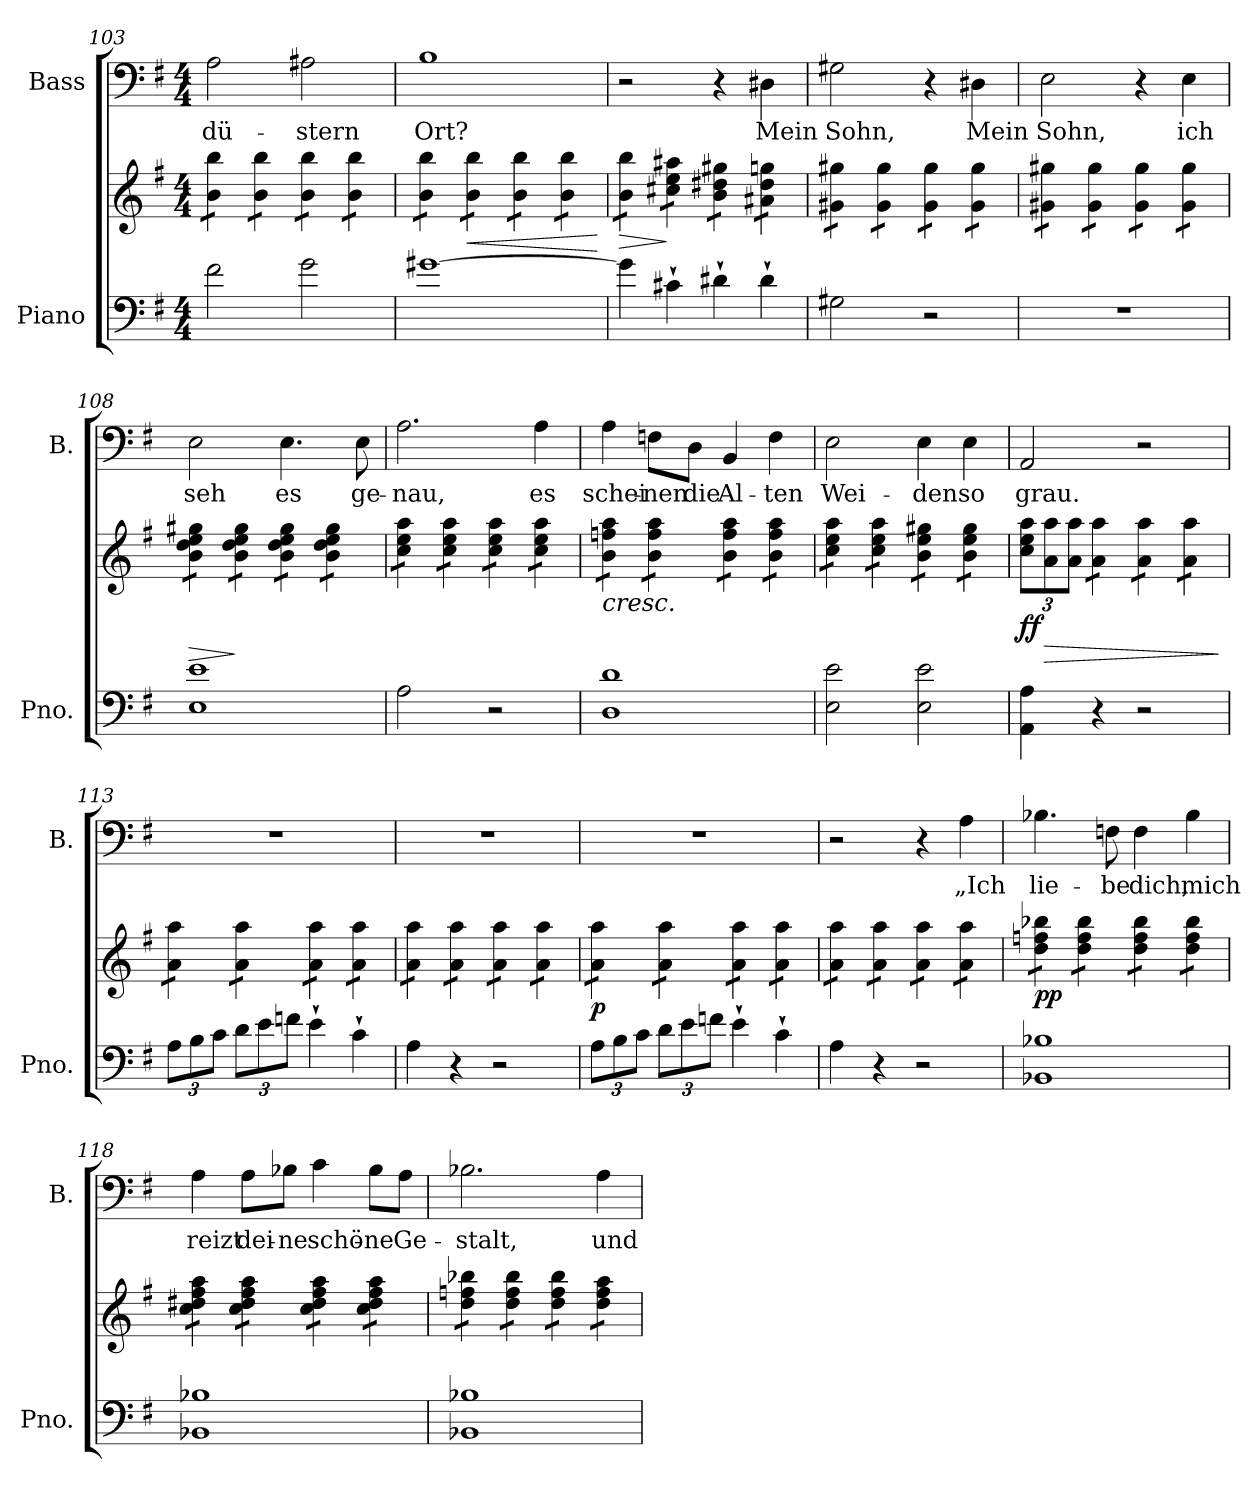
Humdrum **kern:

**kern	**kern	**dynam	**kern	**text
*part2	*part2	*part2	*part1	*part1
*staff3	*staff2	*staff2/3	*staff1	*staff1
*I"Piano	*	*	*I"Bass	*
*I'Pno.	*	*	*I'B.	*
*clefF4	*clefG2	*	*clefF4	*
*k[f#]	*k[f#]	*	*k[f#]	*
*M4/4	*M4/4	*	*M4/4	*
=103	=103	=103	=103	=103
!	!LO:TX:b:i:t=decresc.	!	!	!
!	!	!	!	!LO:LY:b
*	*tremolo	*	*	*
2f#\	12b\ 12bb\L	.	2A\	dü-
.	12b\ 12bb\	.	.	.
.	12b\ 12bb\J	.	.	.
.	12b\ 12bb\L	.	.	.
.	12b\ 12bb\	.	.	.
.	12b\ 12bb\J	.	.	.
!	!	!	!	!LO:LY:b
2g\	12b\ 12bb\L	.	2A#X\	-stern
.	12b\ 12bb\	.	.	.
.	12b\ 12bb\J	.	.	.
.	12b\ 12bb\L	.	.	.
.	12b\ 12bb\	.	.	.
.	12b\ 12bb\J	.	.	.
=104	=104	=104	=104	=104
!	!	!	!	!LO:LY:b
[1g#X	12b\ 12bb\L	.	1B	Ort?
.	12b\ 12bb\	.	.	.
.	12b\ 12bb\J	.	.	.
!	!	!LO:HP:b	!	!
.	12b\ 12bb\L	<	.	.
.	12b\ 12bb\	.	.	.
.	12b\ 12bb\J	.	.	.
.	12b\ 12bb\L	.	.	.
.	12b\ 12bb\	.	.	.
.	12b\ 12bb\J	.	.	.
.	12b\ 12bb\L	.	.	.
.	12b\ 12bb\	.	.	.
.	12b\ 12bb\J	.	.	.
.	.	[	.	.
=105	=105	=105	=105	=105
!	!	!LO:HP:b	!	!
4g#\]	12b\ 12bb\L	>	2r	.
.	12b\ 12bb\	.	.	.
.	12b\ 12bb\J	.	.	.
4c#X`\	12cc#X\ 12ee\ 12aa#X\L	]	.	.
.	12cc#X\ 12ee\ 12aa#X\	.	.	.
.	12cc#X\ 12ee\ 12aa#X\J	.	.	.
4d#X`\	12b\ 12dd#X\ 12gg#X\L	.	4r	.
.	12b\ 12dd#X\ 12gg#X\	.	.	.
.	12b\ 12dd#X\ 12gg#X\J	.	.	.
!	!	!	!	!LO:LY:b
4d#`\	12a#X\ 12dd#\ 12ggn\L	.	4D#X\	Mein
.	12a#X\ 12dd#\ 12ggn\	.	.	.
.	12a#X\ 12dd#\ 12ggn\J	.	.	.
=106	=106	=106	=106	=106
!	!	!	!	!LO:LY:b
2G#X\	12g#X\ 12gg#X\L	.	2G#X\	Sohn,
.	12g#X\ 12gg#X\	.	.	.
.	12g#X\ 12gg#X\J	.	.	.
.	12g#\ 12gg#\L	.	.	.
.	12g#\ 12gg#\	.	.	.
.	12g#\ 12gg#\J	.	.	.
2r	12g#\ 12gg#\L	.	4r	.
.	12g#\ 12gg#\	.	.	.
.	12g#\ 12gg#\J	.	.	.
!	!	!	!	!LO:LY:b
.	12g#\ 12gg#\L	.	4D#X\	Mein
.	12g#\ 12gg#\	.	.	.
.	12g#\ 12gg#\J	.	.	.
!!LO:PB:g=z
=107	=107	=107	=107	=107
!	!	!	!	!LO:LY:b
1r	12g#X\ 12gg#X\L	.	2E\	Sohn,
.	12g#X\ 12gg#X\	.	.	.
.	12g#X\ 12gg#X\J	.	.	.
.	12g#\ 12gg#\L	.	.	.
.	12g#\ 12gg#\	.	.	.
.	12g#\ 12gg#\J	.	.	.
.	12g#\ 12gg#\L	.	4r	.
.	12g#\ 12gg#\	.	.	.
.	12g#\ 12gg#\J	.	.	.
!	!	!	!	!LO:LY:b
.	12g#\ 12gg#\L	.	4E\	ich
.	12g#\ 12gg#\	.	.	.
.	12g#\ 12gg#\J	.	.	.
=108	=108	=108	=108	=108
!	!	!LO:HP:b	!	!LO:LY:b
1E 1e	12b\ 12dd\ 12ee\ 12gg#X\L	>	2E\	seh
.	12b\ 12dd\ 12ee\ 12gg#X\	.	.	.
.	12b\ 12dd\ 12ee\ 12gg#X\J	.	.	.
.	12b\ 12dd\ 12ee\ 12gg#\L	]	.	.
.	12b\ 12dd\ 12ee\ 12gg#\	.	.	.
.	12b\ 12dd\ 12ee\ 12gg#\J	.	.	.
!	!	!	!	!LO:LY:b
.	12b\ 12dd\ 12ee\ 12gg#\L	.	4.E\	es
.	12b\ 12dd\ 12ee\ 12gg#\	.	.	.
.	12b\ 12dd\ 12ee\ 12gg#\J	.	.	.
.	12b\ 12dd\ 12ee\ 12gg#\L	.	.	.
.	12b\ 12dd\ 12ee\ 12gg#\	.	.	.
!	!	!	!	!LO:LY:b
.	.	.	8E\	ge-
.	12b\ 12dd\ 12ee\ 12gg#\J	.	.	.
=109	=109	=109	=109	=109
!	!	!	!	!LO:LY:b
2A\	12cc\ 12ee\ 12aa\L	.	2.A\	-nau,
.	12cc\ 12ee\ 12aa\	.	.	.
.	12cc\ 12ee\ 12aa\J	.	.	.
.	12cc\ 12ee\ 12aa\L	.	.	.
.	12cc\ 12ee\ 12aa\	.	.	.
.	12cc\ 12ee\ 12aa\J	.	.	.
2r	12cc\ 12ee\ 12aa\L	.	.	.
.	12cc\ 12ee\ 12aa\	.	.	.
.	12cc\ 12ee\ 12aa\J	.	.	.
!	!	!	!	!LO:LY:b
.	12cc\ 12ee\ 12aa\L	.	4A\	es
.	12cc\ 12ee\ 12aa\	.	.	.
.	12cc\ 12ee\ 12aa\J	.	.	.
=110	=110	=110	=110	=110
!	!LO:TX:b:i:t=cresc.	!	!	!
!	!	!	!	!LO:LY:b
1D 1d	12b\ 12ffn\ 12aa\L	.	4A\	schei-
.	12b\ 12ffn\ 12aa\	.	.	.
.	12b\ 12ffn\ 12aa\J	.	.	.
!	!	!	!	!LO:LY:b
.	12b\ 12ff\ 12aa\L	.	8Fn\L	-nen
.	12b\ 12ff\ 12aa\	.	.	.
!	!	!	!	!LO:LY:b
.	.	.	8D\J	die
.	12b\ 12ff\ 12aa\J	.	.	.
!	!	!	!	!LO:LY:b
.	12b\ 12ff\ 12aa\L	.	4BB/	Al-
.	12b\ 12ff\ 12aa\	.	.	.
.	12b\ 12ff\ 12aa\J	.	.	.
!	!	!	!	!LO:LY:b
.	12b\ 12ff\ 12aa\L	.	4F\	-ten
.	12b\ 12ff\ 12aa\	.	.	.
.	12b\ 12ff\ 12aa\J	.	.	.
=111	=111	=111	=111	=111
!	!	!	!	!LO:LY:b
2E\ 2e\	12cc\ 12ee\ 12aa\L	.	2E\	Wei-
.	12cc\ 12ee\ 12aa\	.	.	.
.	12cc\ 12ee\ 12aa\J	.	.	.
.	12cc\ 12ee\ 12aa\L	.	.	.
.	12cc\ 12ee\ 12aa\	.	.	.
.	12cc\ 12ee\ 12aa\J	.	.	.
!	!	!	!	!LO:LY:b
2E\ 2e\	12b\ 12ee\ 12gg#X\L	.	4E\	-den
.	12b\ 12ee\ 12gg#X\	.	.	.
.	12b\ 12ee\ 12gg#X\J	.	.	.
!	!	!	!	!LO:LY:b
.	12b\ 12ee\ 12gg#\L	.	4E\	so
.	12b\ 12ee\ 12gg#\	.	.	.
.	12b\ 12ee\ 12gg#\J	.	.	.
*	*Xtremolo	*	*	*
!!LO:LB:g=z
=112	=112	=112	=112	=112
*	*Xbrackettup	*	*	*
!	!	!LO:DY:b	!	!LO:LY:b
4AA\ 4A\	12cc\ 12ee\ 12aa\L	ff	2AA/	grau.
!	!	!LO:HP:b	!	!
.	12a\ 12aa\	>	.	.
.	12a\ 12aa\J	.	.	.
*	*tremolo	*	*	*
4r	12a\ 12aa\L	.	.	.
.	12a\ 12aa\	.	.	.
.	12a\ 12aa\J	.	.	.
2r	12a\ 12aa\L	.	2r	.
.	12a\ 12aa\	.	.	.
.	12a\ 12aa\J	.	.	.
.	12a\ 12aa\L	.	.	.
.	12a\ 12aa\	.	.	.
.	12a\ 12aa\J	.	.	.
.	.	]	.	.
=113	=113	=113	=113	=113
*Xbrackettup	*brackettup	*	*	*
12A\L	12a\ 12aa\L	.	1r	.
12B\	12a\ 12aa\	.	.	.
12c\J	12a\ 12aa\J	.	.	.
12d\L	12a\ 12aa\L	.	.	.
12e\	12a\ 12aa\	.	.	.
12fn\J	12a\ 12aa\J	.	.	.
4e`\	12a\ 12aa\L	.	.	.
.	12a\ 12aa\	.	.	.
.	12a\ 12aa\J	.	.	.
4c`\	12a\ 12aa\L	.	.	.
.	12a\ 12aa\	.	.	.
.	12a\ 12aa\J	.	.	.
=114	=114	=114	=114	=114
4A\	12a\ 12aa\L	.	1r	.
.	12a\ 12aa\	.	.	.
.	12a\ 12aa\J	.	.	.
4r	12a\ 12aa\L	.	.	.
.	12a\ 12aa\	.	.	.
.	12a\ 12aa\J	.	.	.
2r	12a\ 12aa\L	.	.	.
.	12a\ 12aa\	.	.	.
.	12a\ 12aa\J	.	.	.
.	12a\ 12aa\L	.	.	.
.	12a\ 12aa\	.	.	.
.	12a\ 12aa\J	.	.	.
=115	=115	=115	=115	=115
!	!	!LO:DY:b	!	!
12A\L	12a\ 12aa\L	p	1r	.
12B\	12a\ 12aa\	.	.	.
12c\J	12a\ 12aa\J	.	.	.
12d\L	12a\ 12aa\L	.	.	.
12e\	12a\ 12aa\	.	.	.
12fn\J	12a\ 12aa\J	.	.	.
4e`\	12a\ 12aa\L	.	.	.
.	12a\ 12aa\	.	.	.
.	12a\ 12aa\J	.	.	.
4c`\	12a\ 12aa\L	.	.	.
.	12a\ 12aa\	.	.	.
.	12a\ 12aa\J	.	.	.
!!LO:LB:g=z
=116	=116	=116	=116	=116
4A\	12a\ 12aa\L	.	2r	.
.	12a\ 12aa\	.	.	.
.	12a\ 12aa\J	.	.	.
4r	12a\ 12aa\L	.	.	.
.	12a\ 12aa\	.	.	.
.	12a\ 12aa\J	.	.	.
2r	12a\ 12aa\L	.	4r	.
.	12a\ 12aa\	.	.	.
.	12a\ 12aa\J	.	.	.
!	!	!	!	!LO:LY:b
.	12a\ 12aa\L	.	4A\	„Ich
.	12a\ 12aa\	.	.	.
.	12a\ 12aa\J	.	.	.
=117	=117	=117	=117	=117
!	!	!LO:DY:b	!	!LO:LY:b
1BB-X 1B-X	12dd\ 12ffn\ 12bb-X\L	pp	4.B-X\	lie-
.	12dd\ 12ffn\ 12bb-X\	.	.	.
.	12dd\ 12ffn\ 12bb-X\J	.	.	.
.	12dd\ 12ff\ 12bb-\L	.	.	.
.	12dd\ 12ff\ 12bb-\	.	.	.
!	!	!	!	!LO:LY:b
.	.	.	8Fn\	-be
.	12dd\ 12ff\ 12bb-\J	.	.	.
!	!	!	!	!LO:LY:b
.	12dd\ 12ff\ 12bb-\L	.	4F\	dich,
.	12dd\ 12ff\ 12bb-\	.	.	.
.	12dd\ 12ff\ 12bb-\J	.	.	.
!	!	!	!	!LO:LY:b
.	12dd\ 12ff\ 12bb-\L	.	4B-\	mich
.	12dd\ 12ff\ 12bb-\	.	.	.
.	12dd\ 12ff\ 12bb-\J	.	.	.
=118	=118	=118	=118	=118
!	!	!	!	!LO:LY:b
1BB-X 1B-X	12cc\ 12dd#X\ 12ff#\ 12aa\L	.	4A\	reizt
.	12cc\ 12dd#X\ 12ff#\ 12aa\	.	.	.
.	12cc\ 12dd#X\ 12ff#\ 12aa\J	.	.	.
!	!	!	!	!LO:LY:b
.	12cc\ 12dd#\ 12ff#\ 12aa\L	.	8A\L	dei-
.	12cc\ 12dd#\ 12ff#\ 12aa\	.	.	.
!	!	!	!	!LO:LY:b
.	.	.	8B-X\J	-ne
.	12cc\ 12dd#\ 12ff#\ 12aa\J	.	.	.
!	!	!	!	!LO:LY:b
.	12cc\ 12dd#\ 12ff#\ 12aa\L	.	4c\	schö-
.	12cc\ 12dd#\ 12ff#\ 12aa\	.	.	.
.	12cc\ 12dd#\ 12ff#\ 12aa\J	.	.	.
!	!	!	!	!LO:LY:b
.	12cc\ 12dd#\ 12ff#\ 12aa\L	.	8B-\L	-ne
.	12cc\ 12dd#\ 12ff#\ 12aa\	.	.	.
!	!	!	!	!LO:LY:b
.	.	.	8A\J	Ge-
.	12cc\ 12dd#\ 12ff#\ 12aa\J	.	.	.
=119	=119	=119	=119	=119
!	!	!	!	!LO:LY:b
1BB-X 1B-X	12dd\ 12ffn\ 12bb-X\L	.	2.B-X\	-stalt,
.	12dd\ 12ffn\ 12bb-X\	.	.	.
.	12dd\ 12ffn\ 12bb-X\J	.	.	.
.	12dd\ 12ff\ 12bb-\L	.	.	.
.	12dd\ 12ff\ 12bb-\	.	.	.
.	12dd\ 12ff\ 12bb-\J	.	.	.
.	12dd\ 12ff\ 12bb-\L	.	.	.
.	12dd\ 12ff\ 12bb-\	.	.	.
.	12dd\ 12ff\ 12bb-\J	.	.	.
!	!	!	!	!LO:LY:b
.	12dd\ 12ff\ 12aa\L	.	4A\	und
.	12dd\ 12ff\ 12aa\	.	.	.
.	12dd\ 12ff\ 12aa\J	.	.	.
*	*Xtremolo	*	*	*
=	=	=	=	=
*-	*-	*-	*-	*-
